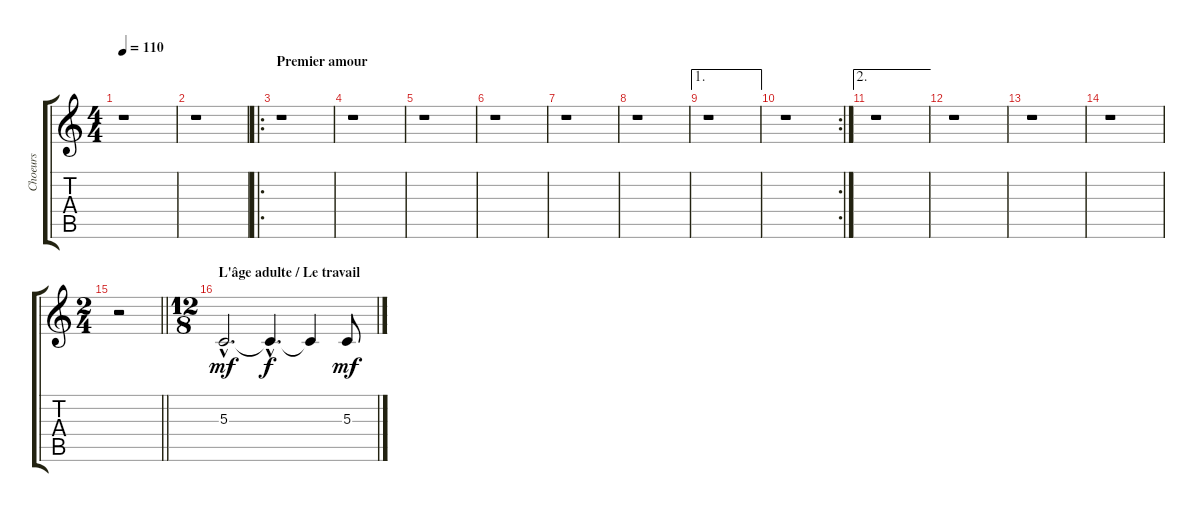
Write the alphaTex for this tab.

\track ("Choeurs" "Choeurs") {instrument choiraahs}
\staff {score tabs}
\tuning (E4 B3 G3 D3 A2 E2) {hide}
\ts (4 4)
\tempo 110
\clef g2
\ks c
r.1{dy mf} |
r.1 |
\ro
\section ("" "Premier amour")
r.1 |
r.1 |
r.1 |
r.1 |
r.1 |
r.1 |
\ae 1
r.1 |
\rc 2
r.1 |
\ae 2
r.1 |
r.1 |
r.1 |
r.1 |
\ts (2 4)
\barLineRight lightlight
r.2 |
\ts (12 8)
\section ("" "L'âge adulte / Le travail")
5.3{hac}.2{d volume 9} 5.3{hac t}.4{d dy f} 5.3{t}.4 5.3.8{dy mf}
